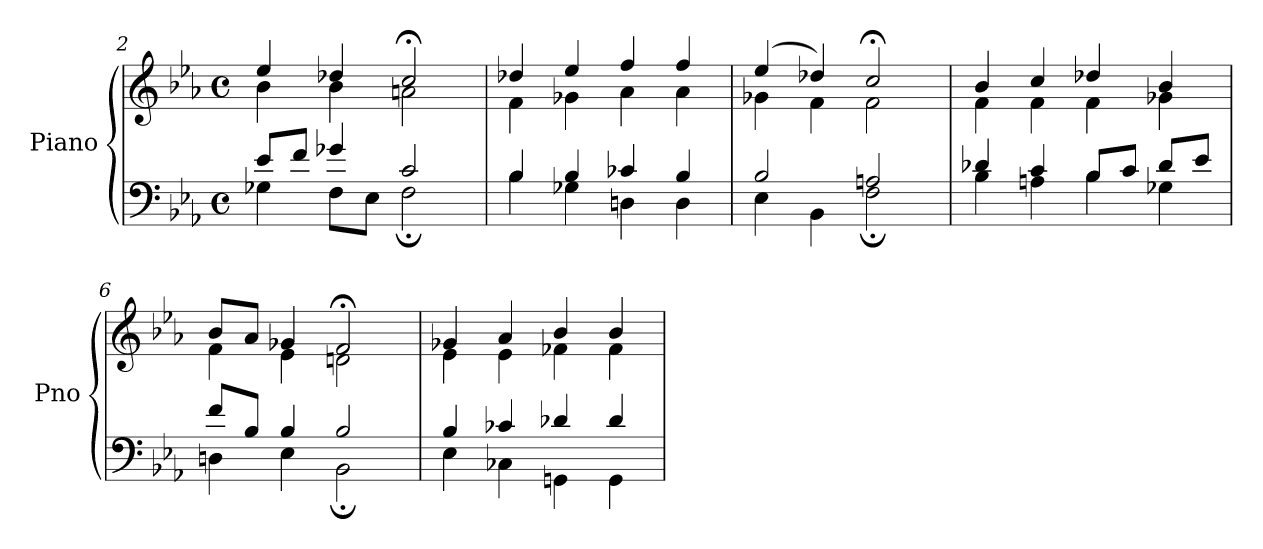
**kern	**kern
*part1	*part1
*staff2	*staff1
*I"Piano	*
*I'Pno	*
*clefF4	*clefG2
*k[b-e-a-]	*k[b-e-a-]
*M4/4	*M4/4
*met(c)	*met(c)
=2	=2
*^	*^
8e-/L	4G-X\	4ee-/	4b-\
8f/J	.	.	.
4g-X/	8F\L	4dd-X/	4b-\
.	8E-\J	.	.
2c/	2F;\	2cc;</	2an\
=3	=3	=3	=3
4B-/	4B-\	4dd-X/	4f\
4B-/	4G-X\	4ee-/	4g-X\
4c-X/	4Dn\	4ff/	4a-\
4B-/	4D\	4ff/	4a-\
=4	=4	=4	=4
2B-/	4E-\	(>4ee-/	4g-X\
.	4BB-\	4dd-X/)	4f\
2An/	2F;\	2cc;</	2f\
=5	=5	=5	=5
4d-X/	4B-\	4b-/	4f\
4c/	4An\	4cc/	4f\
8B-/L	4B-\	4dd-X/	4f\
8c/J	.	.	.
8d-/L	4G-X\	4b-/	4g-X\
8e-/J	.	.	.
=6	=6	=6	=6
8f/L	4Dn\	8b-/L	4f\
8B-/J	.	8a-/J	.
4B-/	4E-\	4g-X/	4e-\
2B-/	2BB-;\	2f;</	2dn\
=7	=7	=7	=7
4B-/	4E-\	4g-X/	4e-\
4c-X/	4C-X\	4a-/	4e-\
4d-X/	4GGn\	4b-/	4f-X\
4d-/	4GG\	4b-/	4f-\
*v	*v	*	*
*	*v	*v
=	=
*-	*-
